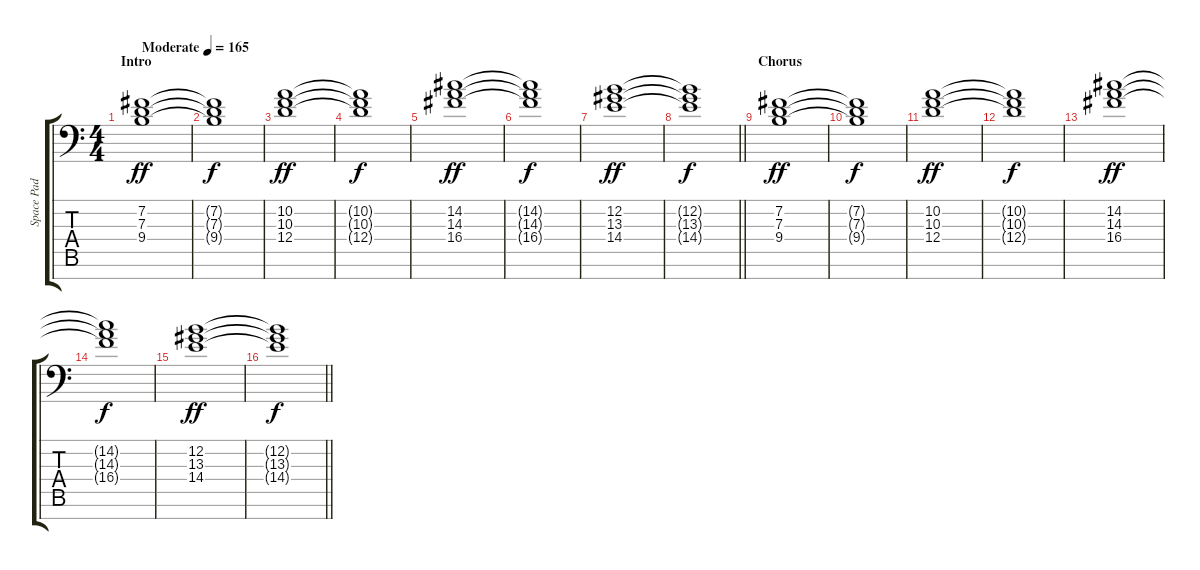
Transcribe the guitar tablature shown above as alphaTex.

\track ("Space Pad synth part" "Space Pad ") {instrument synthstrings2}
\staff {score tabs}
\tuning (C8 B3 G3 D3 A2 E2 C-1) {hide}
\ts (4 4)
\section ("" "Intro")
\tempo (165 "Moderate")
\clef f4
\ks c
(7.2 7.3 9.4).1{dy ff instrument synthstrings2} |
(7.2{t} 7.3{t} 9.4{t}).1{dy f} |
(10.2 10.3 12.4).1{dy ff} |
(10.2{t} 10.3{t} 12.4{t}).1{dy f} |
(14.2 14.3 16.4).1{dy ff} |
(14.2{t} 14.3{t} 16.4{t}).1{dy f} |
(12.2 13.3 14.4).1{dy ff} |
\barLineRight lightlight
(12.2{t} 13.3{t} 14.4{t}).1{dy f} |
\section ("" "Chorus")
(7.2 7.3 9.4).1{dy ff} |
(7.2{t} 7.3{t} 9.4{t}).1{dy f} |
(10.2 10.3 12.4).1{dy ff} |
(10.2{t} 10.3{t} 12.4{t}).1{dy f} |
(14.2 14.3 16.4).1{dy ff} |
(14.2{t} 14.3{t} 16.4{t}).1{dy f} |
(12.2 13.3 14.4).1{dy ff} |
\barLineRight lightlight
(12.2{t} 13.3{t} 14.4{t}).1{dy f}
